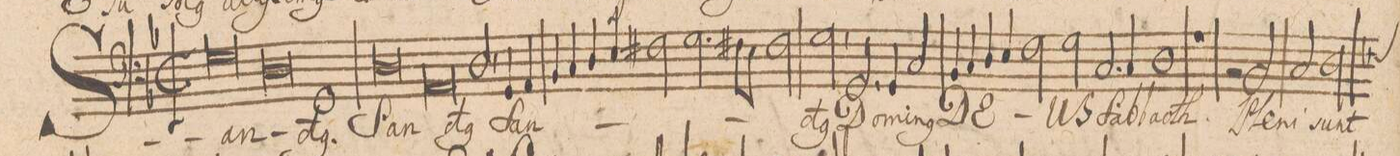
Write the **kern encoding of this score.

**kern	**text
*I"BASSUS.	*
*clefF4	*
*k[b-]	*
*met(C|)	*
*M2/1	*
0G\	San-
=2-	=2-
0D\	.
=3-	=3-
1GG/	-ct(us).
0D\	Sa-
=4-	=4-
0AA/	.
=5-	=5-
2D,/	-ct(us)
4GG/	San-
4AA/	.
=6-	=6-
4BB-/	.
4C/	.
4D/	.
4E/	.
*2\right	*
2F#X\	.
2.G\	.
=7-	=7-
8F#X\L	.
8E\J	.
2F#\	.
2G,\	-ct(us)
2.GG/	Do-
=8-	=8-
4GG/	-mi-
2C/	-n(us)
4BB-/	DE-
4C/	.
4D/	.
4E/	.
=9-	=9-
2F\	.
2G\	-US
2.C/	Sab-
4C/	-ba-
=10-	=10-
1D\	-oth
1r	.
=11-	=11-
2r	.
2BB-/	Ple-
2C/	-ni
*custos:E	*
2D\	sunt
=12-	=12-
*-	*-
